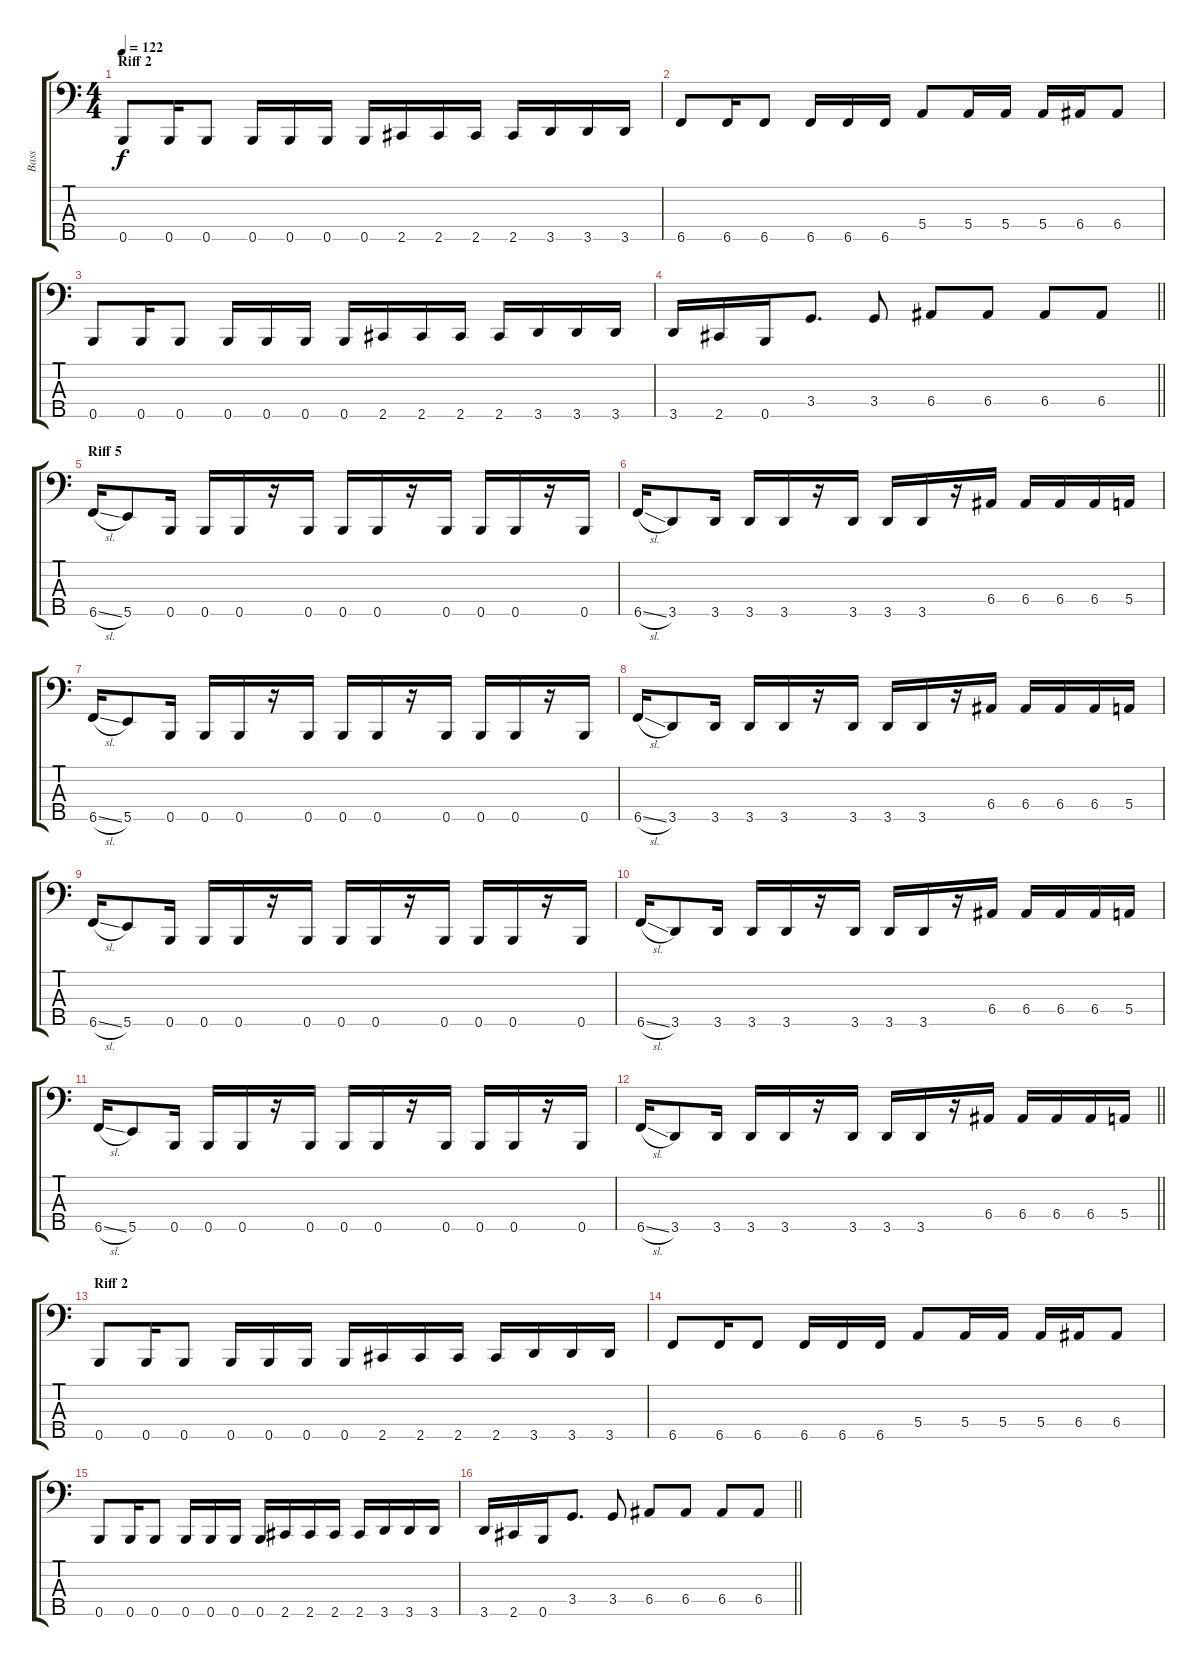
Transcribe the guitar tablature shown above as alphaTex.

\track ("Bass" "Bass") {instrument electricbasspick}
\staff {score tabs}
\tuning (G2 D2 A1 E1 B0) {hide}
\ts (4 4)
\section ("" "Riff 2")
\tempo 122
\clef f4
\ks c
0.5.8{dy f} 0.5.16 0.5.8 0.5.16 0.5.16 0.5.16 0.5.16 2.5.16 2.5.16 2.5.16 2.5.16 3.5.16 3.5.16 3.5.16 |
6.5.8 6.5.16 6.5.8 6.5.16 6.5.16 6.5.16 5.4.8 5.4.16 5.4.16 5.4.16 6.4.16 6.4.8 |
0.5.8 0.5.16 0.5.8 0.5.16 0.5.16 0.5.16 0.5.16 2.5.16 2.5.16 2.5.16 2.5.16 3.5.16 3.5.16 3.5.16 |
\barLineRight lightlight
3.5.16 2.5.16 0.5.16 3.4.8{d} 3.4.8 6.4.8 6.4.8 6.4.8 6.4.8 |
\section ("" "Riff 5")
6.5{sl}.16 5.5.8 0.5.16 0.5.16 0.5.16 r.16 0.5.16 0.5.16 0.5.16 r.16 0.5.16 0.5.16 0.5.16 r.16 0.5.16 |
6.5{sl}.16 3.5.8 3.5.16 3.5.16 3.5.16 r.16 3.5.16 3.5.16 3.5.16 r.16 6.4.16 6.4.16 6.4.16 6.4.16 5.4.16 |
6.5{sl}.16 5.5.8 0.5.16 0.5.16 0.5.16 r.16 0.5.16 0.5.16 0.5.16 r.16 0.5.16 0.5.16 0.5.16 r.16 0.5.16 |
6.5{sl}.16 3.5.8 3.5.16 3.5.16 3.5.16 r.16 3.5.16 3.5.16 3.5.16 r.16 6.4.16 6.4.16 6.4.16 6.4.16 5.4.16 |
6.5{sl}.16 5.5.8 0.5.16 0.5.16 0.5.16 r.16 0.5.16 0.5.16 0.5.16 r.16 0.5.16 0.5.16 0.5.16 r.16 0.5.16 |
6.5{sl}.16 3.5.8 3.5.16 3.5.16 3.5.16 r.16 3.5.16 3.5.16 3.5.16 r.16 6.4.16 6.4.16 6.4.16 6.4.16 5.4.16 |
6.5{sl}.16 5.5.8 0.5.16 0.5.16 0.5.16 r.16 0.5.16 0.5.16 0.5.16 r.16 0.5.16 0.5.16 0.5.16 r.16 0.5.16 |
\barLineRight lightlight
6.5{sl}.16 3.5.8 3.5.16 3.5.16 3.5.16 r.16 3.5.16 3.5.16 3.5.16 r.16 6.4.16 6.4.16 6.4.16 6.4.16 5.4.16 |
\section ("" "Riff 2")
0.5.8 0.5.16 0.5.8 0.5.16 0.5.16 0.5.16 0.5.16 2.5.16 2.5.16 2.5.16 2.5.16 3.5.16 3.5.16 3.5.16 |
6.5.8 6.5.16 6.5.8 6.5.16 6.5.16 6.5.16 5.4.8 5.4.16 5.4.16 5.4.16 6.4.16 6.4.8 |
0.5.8 0.5.16 0.5.8 0.5.16 0.5.16 0.5.16 0.5.16 2.5.16 2.5.16 2.5.16 2.5.16 3.5.16 3.5.16 3.5.16 |
\barLineRight lightlight
3.5.16 2.5.16 0.5.16 3.4.8{d} 3.4.8 6.4.8 6.4.8 6.4.8 6.4.8
